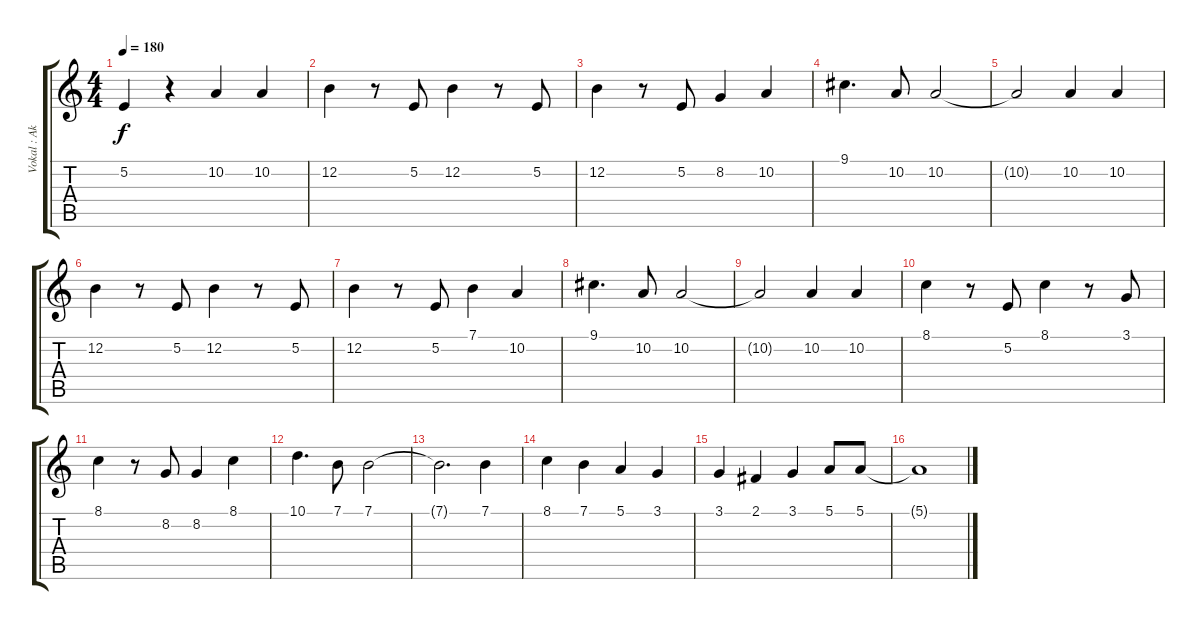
\track ("Vokal : Akiyama Mio" "Vokal : Ak") {instrument clarinet}
\staff {score tabs}
\tuning (E4 B3 G3 D3 A2 E2) {hide}
\ts (4 4)
\tempo 180
\clef g2
\ks c
5.2.4{dy f} r.4 10.2.4 10.2.4 |
12.2.4 r.8 5.2.8 12.2.4 r.8 5.2.8 |
12.2.4 r.8 5.2.8 8.2.4 10.2.4 |
9.1.4{d} 10.2.8 10.2.2 |
10.2{t}.2 10.2.4 10.2.4 |
12.2.4 r.8 5.2.8 12.2.4 r.8 5.2.8 |
12.2.4 r.8 5.2.8 7.1.4 10.2.4 |
9.1.4{d} 10.2.8 10.2.2 |
10.2{t}.2 10.2.4 10.2.4 |
8.1.4 r.8 5.2.8 8.1.4 r.8 3.1.8 |
8.1.4 r.8 8.2.8 8.2.4 8.1.4 |
10.1.4{d} 7.1.8 7.1.2 |
7.1{t}.2{d} 7.1.4 |
8.1.4 7.1.4 5.1.4 3.1.4 |
3.1.4 2.1.4 3.1.4 5.1.8 5.1.8 |
5.1{t}.1
